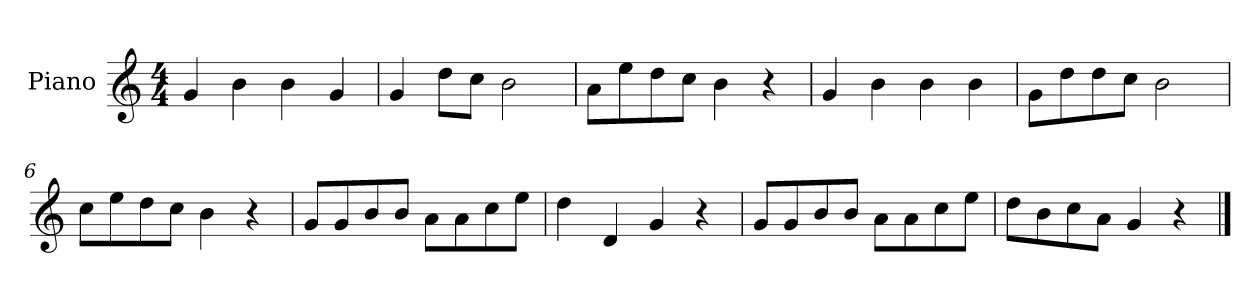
**kern
*part1
*staff1
*I"Piano
*I'P-no
*clefG2
*k[]
*M4/4
*MM90
=1
4g/
4b\
4b\
4g/
=2
4g/
8dd\L
8cc\J
2b\
=3
8a\L
8ee\
8dd\
8cc\J
4b\
4r
=4
4g/
4b\
4b\
4b\
=5
8g\L
8dd\
8dd\
8cc\J
2b\
=6
8cc\L
8ee\
8dd\
8cc\J
4b\
4r
=7
8g/L
8g/
8b/
8b/J
8a\L
8a\
8cc\
8ee\J
!!LO:LB:g=z
=8
4dd\
4d/
4g/
4r
=9
8g/L
8g/
8b/
8b/J
8a\L
8a\
8cc\
8ee\J
=10
8dd\L
8b\
8cc\
8a\J
4g/
4r
==
*-
